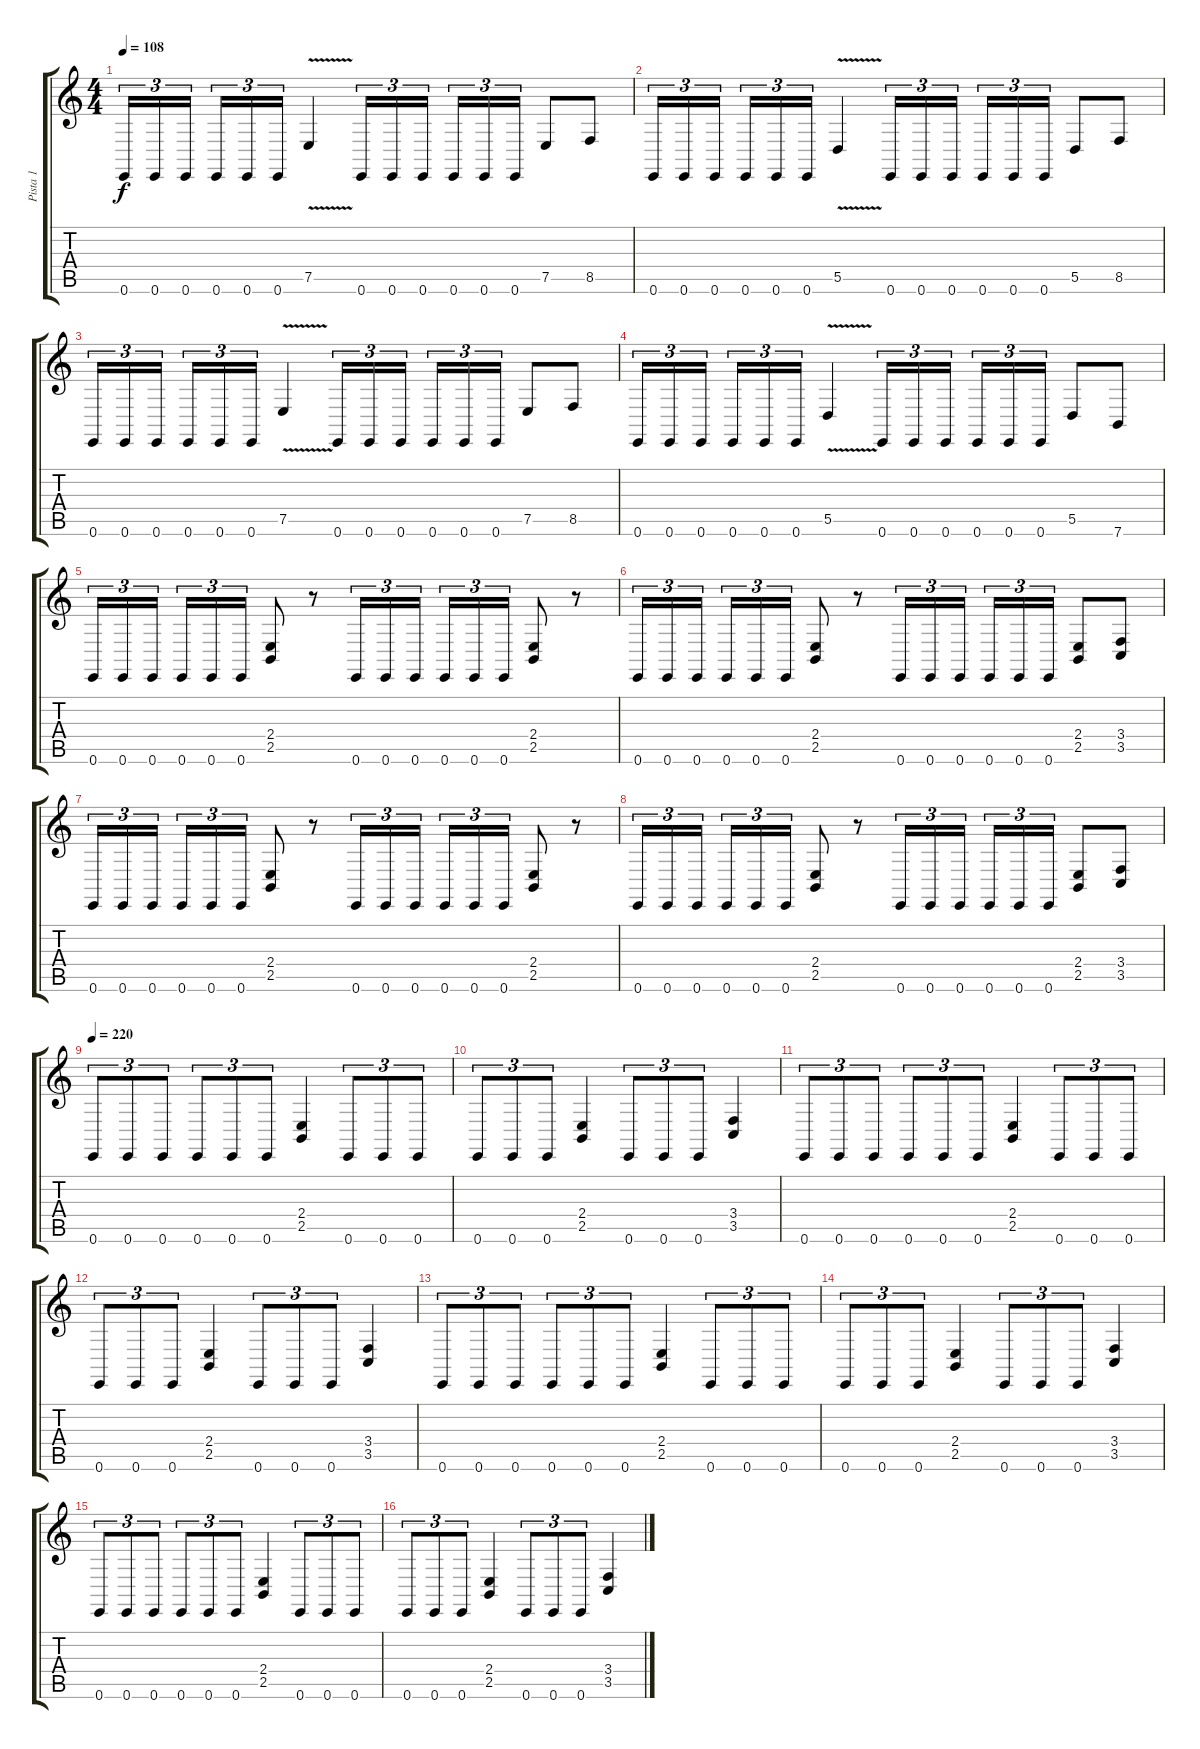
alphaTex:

\track ("Pista 1" "Pista 1") {instrument cello}
\staff {score tabs}
\tuning (E4 B3 G3 D3 A2 E2) {hide}
\ts (4 4)
\tempo 108
\clef g2
\ks c
0.6.16{tu (3 2) dy f} 0.6.16{tu (3 2)} 0.6.16{tu (3 2) beam splitsecondary} 0.6.16{tu (3 2)} 0.6.16{tu (3 2)} 0.6.16{tu (3 2)} 7.5{v}.4 0.6.16{tu (3 2)} 0.6.16{tu (3 2)} 0.6.16{tu (3 2) beam splitsecondary} 0.6.16{tu (3 2)} 0.6.16{tu (3 2)} 0.6.16{tu (3 2)} 7.5.8 8.5.8 |
0.6.16{tu (3 2)} 0.6.16{tu (3 2)} 0.6.16{tu (3 2) beam splitsecondary} 0.6.16{tu (3 2)} 0.6.16{tu (3 2)} 0.6.16{tu (3 2)} 5.5{v}.4 0.6.16{tu (3 2)} 0.6.16{tu (3 2)} 0.6.16{tu (3 2) beam splitsecondary} 0.6.16{tu (3 2)} 0.6.16{tu (3 2)} 0.6.16{tu (3 2)} 5.5.8 8.5.8 |
0.6.16{tu (3 2)} 0.6.16{tu (3 2)} 0.6.16{tu (3 2) beam splitsecondary} 0.6.16{tu (3 2)} 0.6.16{tu (3 2)} 0.6.16{tu (3 2)} 7.5{v}.4 0.6.16{tu (3 2)} 0.6.16{tu (3 2)} 0.6.16{tu (3 2) beam splitsecondary} 0.6.16{tu (3 2)} 0.6.16{tu (3 2)} 0.6.16{tu (3 2)} 7.5.8 8.5.8 |
0.6.16{tu (3 2)} 0.6.16{tu (3 2)} 0.6.16{tu (3 2) beam splitsecondary} 0.6.16{tu (3 2)} 0.6.16{tu (3 2)} 0.6.16{tu (3 2)} 5.5{v}.4 0.6.16{tu (3 2)} 0.6.16{tu (3 2)} 0.6.16{tu (3 2) beam splitsecondary} 0.6.16{tu (3 2)} 0.6.16{tu (3 2)} 0.6.16{tu (3 2)} 5.5.8 7.6.8 |
0.6.16{tu (3 2)} 0.6.16{tu (3 2)} 0.6.16{tu (3 2) beam splitsecondary} 0.6.16{tu (3 2)} 0.6.16{tu (3 2)} 0.6.16{tu (3 2)} (2.4 2.5).8 r.8 0.6.16{tu (3 2)} 0.6.16{tu (3 2)} 0.6.16{tu (3 2) beam splitsecondary} 0.6.16{tu (3 2)} 0.6.16{tu (3 2)} 0.6.16{tu (3 2)} (2.4 2.5).8 r.8 |
0.6.16{tu (3 2)} 0.6.16{tu (3 2)} 0.6.16{tu (3 2) beam splitsecondary} 0.6.16{tu (3 2)} 0.6.16{tu (3 2)} 0.6.16{tu (3 2)} (2.4 2.5).8 r.8 0.6.16{tu (3 2)} 0.6.16{tu (3 2)} 0.6.16{tu (3 2) beam splitsecondary} 0.6.16{tu (3 2)} 0.6.16{tu (3 2)} 0.6.16{tu (3 2)} (2.4 2.5).8 (3.4 3.5).8 |
0.6.16{tu (3 2)} 0.6.16{tu (3 2)} 0.6.16{tu (3 2) beam splitsecondary} 0.6.16{tu (3 2)} 0.6.16{tu (3 2)} 0.6.16{tu (3 2)} (2.4 2.5).8 r.8 0.6.16{tu (3 2)} 0.6.16{tu (3 2)} 0.6.16{tu (3 2) beam splitsecondary} 0.6.16{tu (3 2)} 0.6.16{tu (3 2)} 0.6.16{tu (3 2)} (2.4 2.5).8 r.8 |
0.6.16{tu (3 2)} 0.6.16{tu (3 2)} 0.6.16{tu (3 2) beam splitsecondary} 0.6.16{tu (3 2)} 0.6.16{tu (3 2)} 0.6.16{tu (3 2)} (2.4 2.5).8 r.8 0.6.16{tu (3 2)} 0.6.16{tu (3 2)} 0.6.16{tu (3 2) beam splitsecondary} 0.6.16{tu (3 2)} 0.6.16{tu (3 2)} 0.6.16{tu (3 2)} (2.4 2.5).8 (3.4 3.5).8 |
\tempo 220
0.6.8{tu (3 2) instrument distortionguitar} 0.6.8{tu (3 2)} 0.6.8{tu (3 2)} 0.6.8{tu (3 2)} 0.6.8{tu (3 2)} 0.6.8{tu (3 2)} (2.4 2.5).4 0.6.8{tu (3 2)} 0.6.8{tu (3 2)} 0.6.8{tu (3 2)} |
0.6.8{tu (3 2)} 0.6.8{tu (3 2)} 0.6.8{tu (3 2)} (2.4 2.5).4 0.6.8{tu (3 2)} 0.6.8{tu (3 2)} 0.6.8{tu (3 2)} (3.4 3.5).4 |
0.6.8{tu (3 2)} 0.6.8{tu (3 2)} 0.6.8{tu (3 2)} 0.6.8{tu (3 2)} 0.6.8{tu (3 2)} 0.6.8{tu (3 2)} (2.4 2.5).4 0.6.8{tu (3 2)} 0.6.8{tu (3 2)} 0.6.8{tu (3 2)} |
0.6.8{tu (3 2)} 0.6.8{tu (3 2)} 0.6.8{tu (3 2)} (2.4 2.5).4 0.6.8{tu (3 2)} 0.6.8{tu (3 2)} 0.6.8{tu (3 2)} (3.4 3.5).4 |
0.6.8{tu (3 2)} 0.6.8{tu (3 2)} 0.6.8{tu (3 2)} 0.6.8{tu (3 2)} 0.6.8{tu (3 2)} 0.6.8{tu (3 2)} (2.4 2.5).4 0.6.8{tu (3 2)} 0.6.8{tu (3 2)} 0.6.8{tu (3 2)} |
0.6.8{tu (3 2)} 0.6.8{tu (3 2)} 0.6.8{tu (3 2)} (2.4 2.5).4 0.6.8{tu (3 2)} 0.6.8{tu (3 2)} 0.6.8{tu (3 2)} (3.4 3.5).4 |
0.6.8{tu (3 2)} 0.6.8{tu (3 2)} 0.6.8{tu (3 2)} 0.6.8{tu (3 2)} 0.6.8{tu (3 2)} 0.6.8{tu (3 2)} (2.4 2.5).4 0.6.8{tu (3 2)} 0.6.8{tu (3 2)} 0.6.8{tu (3 2)} |
0.6.8{tu (3 2)} 0.6.8{tu (3 2)} 0.6.8{tu (3 2)} (2.4 2.5).4 0.6.8{tu (3 2)} 0.6.8{tu (3 2)} 0.6.8{tu (3 2)} (3.4 3.5).4
